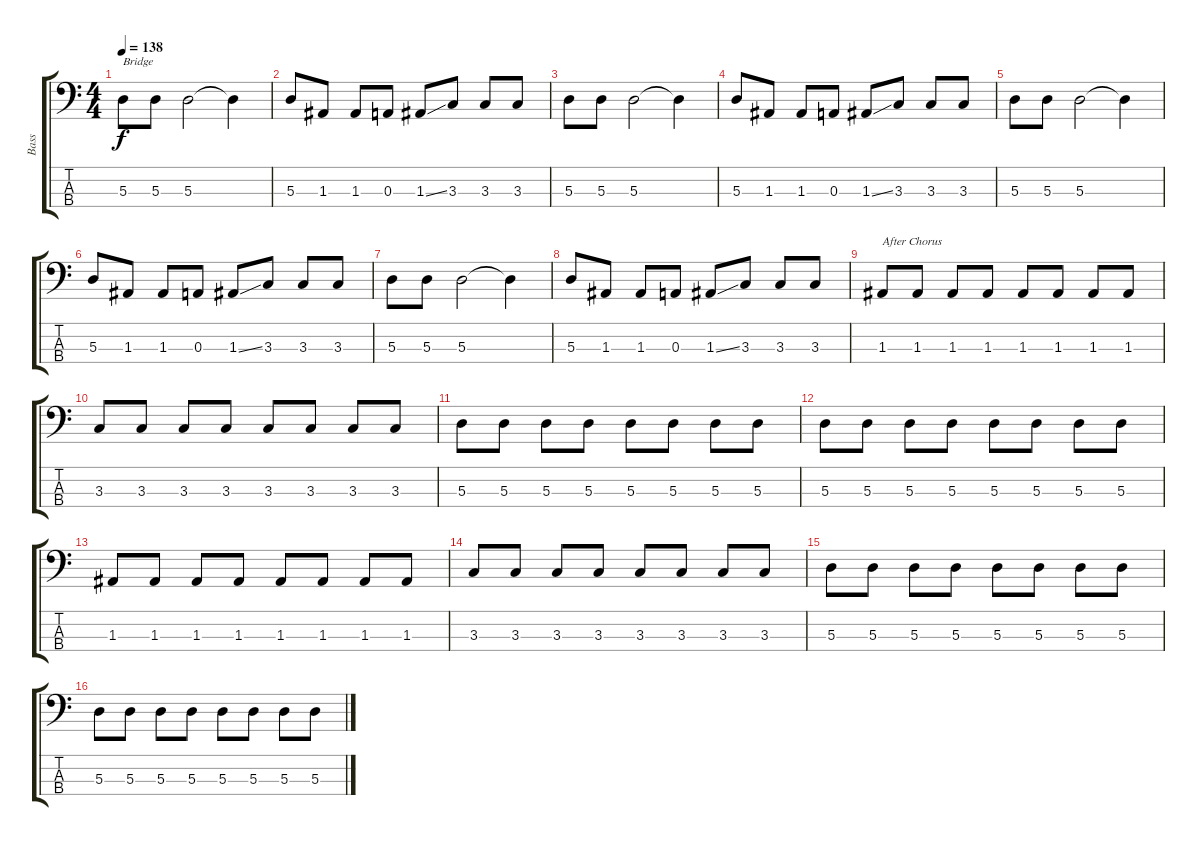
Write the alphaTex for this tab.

\track ("Bass" "Bass") {instrument electricbassfinger}
\staff {score tabs}
\tuning (G2 D2 A1 D1) {hide}
\ts (4 4)
\tempo 138
\clef f4
\ks c
5.3.8{txt "Bridge" dy f} 5.3.8 5.3.2 5.3{t}.4 |
5.3.8 1.3.8 1.3.8 0.3.8 1.3{ss}.8 3.3.8 3.3.8 3.3.8 |
5.3.8 5.3.8 5.3.2 5.3{t}.4 |
5.3.8 1.3.8 1.3.8 0.3.8 1.3{ss}.8 3.3.8 3.3.8 3.3.8 |
5.3.8 5.3.8 5.3.2 5.3{t}.4 |
5.3.8 1.3.8 1.3.8 0.3.8 1.3{ss}.8 3.3.8 3.3.8 3.3.8 |
5.3.8 5.3.8 5.3.2 5.3{t}.4 |
5.3.8 1.3.8 1.3.8 0.3.8 1.3{ss}.8 3.3.8 3.3.8 3.3.8 |
1.3.8{txt "After Chorus"} 1.3.8 1.3.8 1.3.8 1.3.8 1.3.8 1.3.8 1.3.8 |
3.3.8 3.3.8 3.3.8 3.3.8 3.3.8 3.3.8 3.3.8 3.3.8 |
5.3.8 5.3.8 5.3.8 5.3.8 5.3.8 5.3.8 5.3.8 5.3.8 |
5.3.8 5.3.8 5.3.8 5.3.8 5.3.8 5.3.8 5.3.8 5.3.8 |
1.3.8 1.3.8 1.3.8 1.3.8 1.3.8 1.3.8 1.3.8 1.3.8 |
3.3.8 3.3.8 3.3.8 3.3.8 3.3.8 3.3.8 3.3.8 3.3.8 |
5.3.8 5.3.8 5.3.8 5.3.8 5.3.8 5.3.8 5.3.8 5.3.8 |
5.3.8 5.3.8 5.3.8 5.3.8 5.3.8 5.3.8 5.3.8 5.3.8
